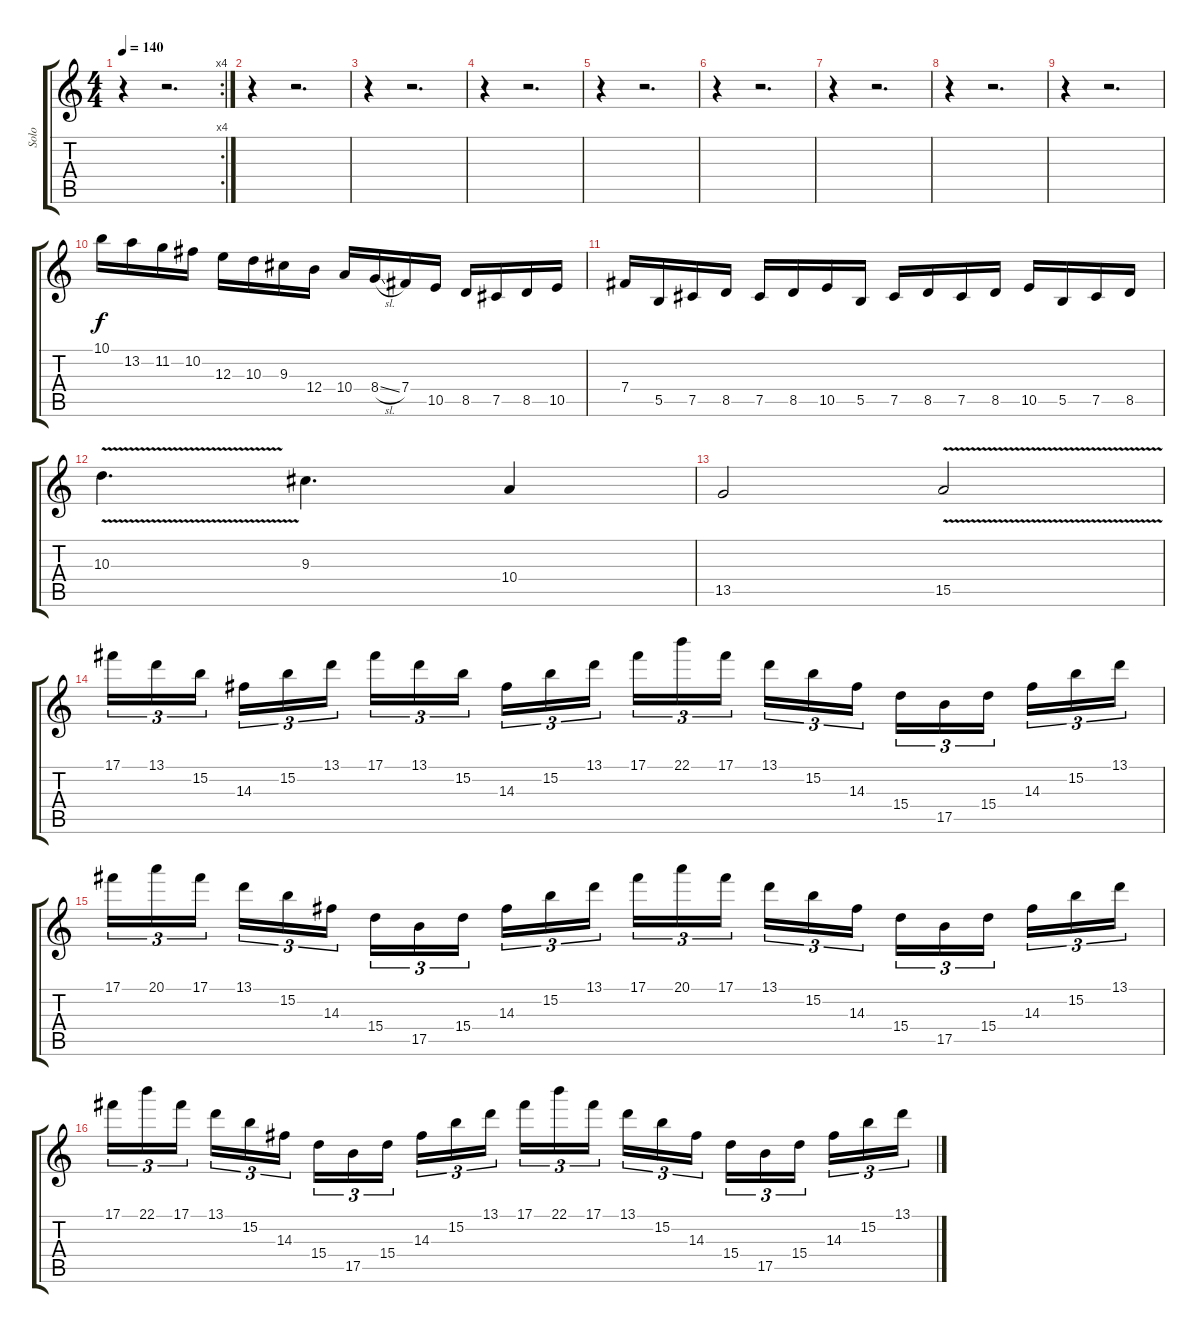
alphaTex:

\track ("Solo" "Solo") {instrument overdrivenguitar}
\staff {score tabs}
\tuning (Db4 Ab3 E3 B2 Gb2 B1) {hide}
\rc 4
\ts (4 4)
\tempo 140
\clef g2
\ks c
r.4{dy f} r.2{d} |
r.4 r.2{d} |
r.4 r.2{d} |
r.4 r.2{d} |
r.4 r.2{d} |
r.4 r.2{d} |
r.4 r.2{d} |
r.4 r.2{d} |
r.4 r.2{d} |
10.1.16 13.2.16 11.2.16 10.2.16 12.3.16 10.3.16 9.3.16 12.4.16 10.4.16 8.4{sl}.16 7.4.16 10.5.16 8.5.16 7.5.16 8.5.16 10.5.16 |
7.4.16 5.5.16 7.5.16 8.5.16 7.5.16 8.5.16 10.5.16 5.5.16 7.5.16 8.5.16 7.5.16 8.5.16 10.5.16 5.5.16 7.5.16 8.5.16 |
10.3{v}.4{d} 9.3.4{d} 10.4.4 |
13.5.2 15.5{v}.2 |
17.1.16{tu (3 2)} 13.1.16{tu (3 2)} 15.2.16{tu (3 2) beam splitsecondary} 14.3.16{tu (3 2)} 15.2.16{tu (3 2)} 13.1.16{tu (3 2)} 17.1.16{tu (3 2)} 13.1.16{tu (3 2)} 15.2.16{tu (3 2) beam splitsecondary} 14.3.16{tu (3 2)} 15.2.16{tu (3 2)} 13.1.16{tu (3 2)} 17.1.16{tu (3 2)} 22.1.16{tu (3 2)} 17.1.16{tu (3 2) beam splitsecondary} 13.1.16{tu (3 2)} 15.2.16{tu (3 2)} 14.3.16{tu (3 2)} 15.4.16{tu (3 2)} 17.5.16{tu (3 2)} 15.4.16{tu (3 2) beam splitsecondary} 14.3.16{tu (3 2)} 15.2.16{tu (3 2)} 13.1.16{tu (3 2)} |
17.1.16{tu (3 2)} 20.1.16{tu (3 2)} 17.1.16{tu (3 2) beam splitsecondary} 13.1.16{tu (3 2)} 15.2.16{tu (3 2)} 14.3.16{tu (3 2)} 15.4.16{tu (3 2)} 17.5.16{tu (3 2)} 15.4.16{tu (3 2) beam splitsecondary} 14.3.16{tu (3 2)} 15.2.16{tu (3 2)} 13.1.16{tu (3 2)} 17.1.16{tu (3 2)} 20.1.16{tu (3 2)} 17.1.16{tu (3 2) beam splitsecondary} 13.1.16{tu (3 2)} 15.2.16{tu (3 2)} 14.3.16{tu (3 2)} 15.4.16{tu (3 2)} 17.5.16{tu (3 2)} 15.4.16{tu (3 2) beam splitsecondary} 14.3.16{tu (3 2)} 15.2.16{tu (3 2)} 13.1.16{tu (3 2)} |
17.1.16{tu (3 2)} 22.1.16{tu (3 2)} 17.1.16{tu (3 2) beam splitsecondary} 13.1.16{tu (3 2)} 15.2.16{tu (3 2)} 14.3.16{tu (3 2)} 15.4.16{tu (3 2)} 17.5.16{tu (3 2)} 15.4.16{tu (3 2) beam splitsecondary} 14.3.16{tu (3 2)} 15.2.16{tu (3 2)} 13.1.16{tu (3 2)} 17.1.16{tu (3 2)} 22.1.16{tu (3 2)} 17.1.16{tu (3 2) beam splitsecondary} 13.1.16{tu (3 2)} 15.2.16{tu (3 2)} 14.3.16{tu (3 2)} 15.4.16{tu (3 2)} 17.5.16{tu (3 2)} 15.4.16{tu (3 2) beam splitsecondary} 14.3.16{tu (3 2)} 15.2.16{tu (3 2)} 13.1.16{tu (3 2)}
